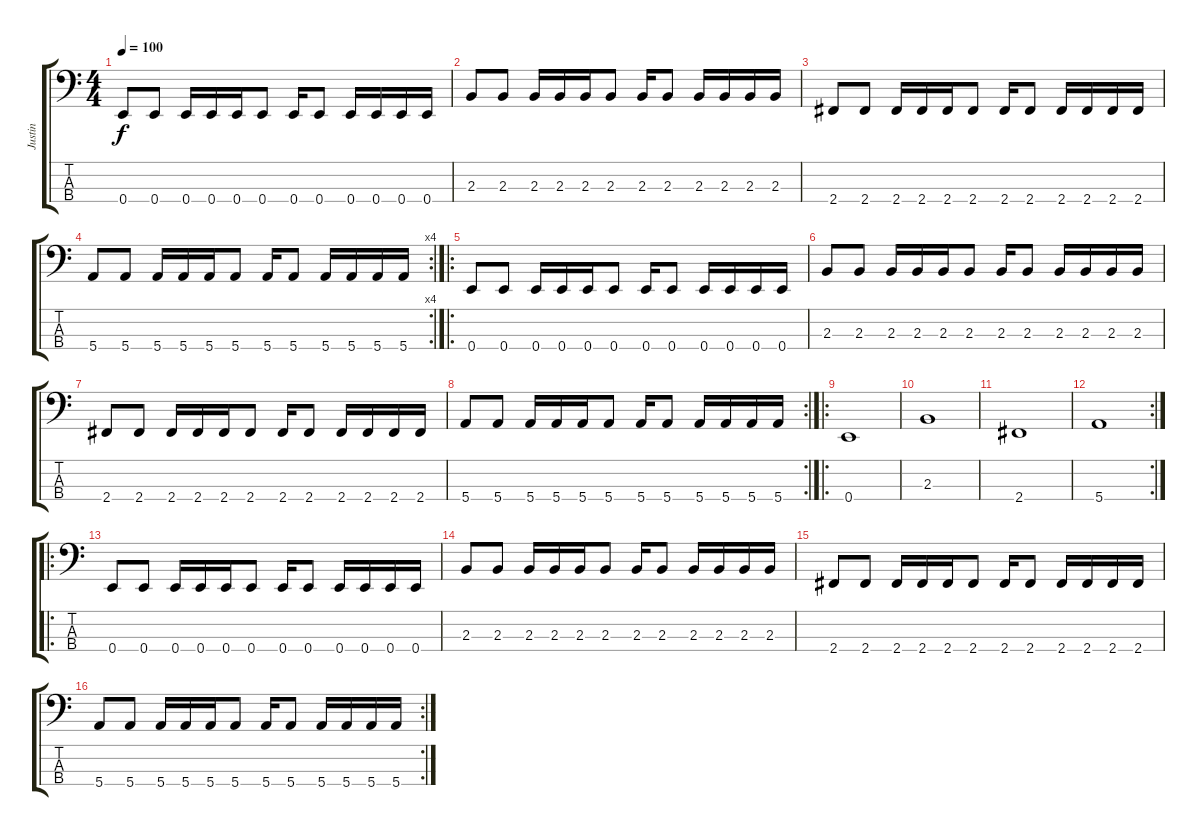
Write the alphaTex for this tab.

\track ("Justin" "Justin") {instrument electricbassfinger}
\staff {score tabs}
\tuning (G2 D2 A1 E1) {hide}
\ts (4 4)
\tempo 100
\clef f4
\ks c
0.4.8{dy f instrument electricbassfinger} 0.4.8 0.4.16 0.4.16 0.4.16 0.4.8 0.4.16 0.4.8 0.4.16 0.4.16 0.4.16 0.4.16 |
2.3.8 2.3.8 2.3.16 2.3.16 2.3.16 2.3.8 2.3.16 2.3.8 2.3.16 2.3.16 2.3.16 2.3.16 |
2.4.8 2.4.8 2.4.16 2.4.16 2.4.16 2.4.8 2.4.16 2.4.8 2.4.16 2.4.16 2.4.16 2.4.16 |
\rc 4
5.4.8 5.4.8 5.4.16 5.4.16 5.4.16 5.4.8 5.4.16 5.4.8 5.4.16 5.4.16 5.4.16 5.4.16 |
\ro
0.4.8 0.4.8 0.4.16 0.4.16 0.4.16 0.4.8 0.4.16 0.4.8 0.4.16 0.4.16 0.4.16 0.4.16 |
2.3.8 2.3.8 2.3.16 2.3.16 2.3.16 2.3.8 2.3.16 2.3.8 2.3.16 2.3.16 2.3.16 2.3.16 |
2.4.8 2.4.8 2.4.16 2.4.16 2.4.16 2.4.8 2.4.16 2.4.8 2.4.16 2.4.16 2.4.16 2.4.16 |
\rc 2
5.4.8 5.4.8 5.4.16 5.4.16 5.4.16 5.4.8 5.4.16 5.4.8 5.4.16 5.4.16 5.4.16 5.4.16 |
\ro
0.4.1 |
2.3.1 |
2.4.1 |
\rc 2
5.4.1 |
\ro
0.4.8 0.4.8 0.4.16 0.4.16 0.4.16 0.4.8 0.4.16 0.4.8 0.4.16 0.4.16 0.4.16 0.4.16 |
2.3.8 2.3.8 2.3.16 2.3.16 2.3.16 2.3.8 2.3.16 2.3.8 2.3.16 2.3.16 2.3.16 2.3.16 |
2.4.8 2.4.8 2.4.16 2.4.16 2.4.16 2.4.8 2.4.16 2.4.8 2.4.16 2.4.16 2.4.16 2.4.16 |
\rc 2
5.4.8 5.4.8 5.4.16 5.4.16 5.4.16 5.4.8 5.4.16 5.4.8 5.4.16 5.4.16 5.4.16 5.4.16
